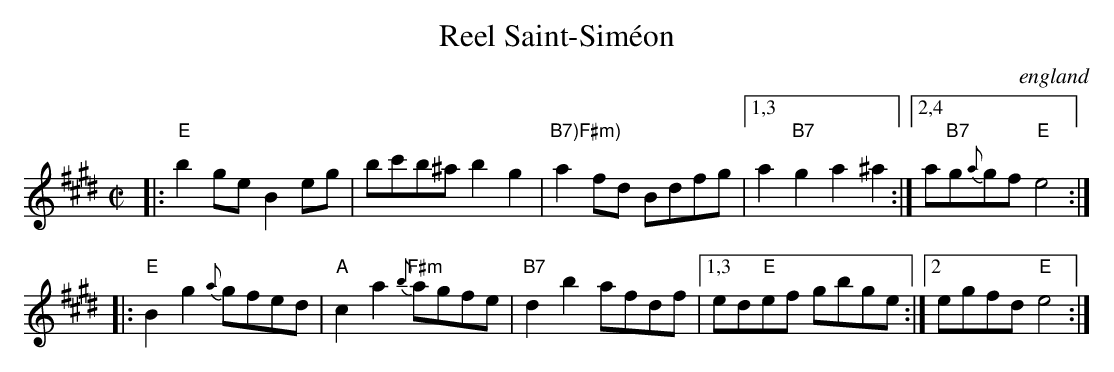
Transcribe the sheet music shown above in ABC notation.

X:1
T: Reel Saint-Sim\'eon
O:england
M: C|
L: 1/8
K: E
|: "E"b2ge B2eg | bc'b^a b2g2 | "B7)F#m)"a2fd Bdfg |1,3 a2"B7"g2 a2^a2 :|2,4 a"B7"g{a}gf "E"e4 :|
|: "E"B2g2 {a}gfed | "A"c2a2 "F#m"{b}agfe | "B7"d2b2 afdf |1,3 ed"E"ef gbge :|2 egfd "E"e4 :|
